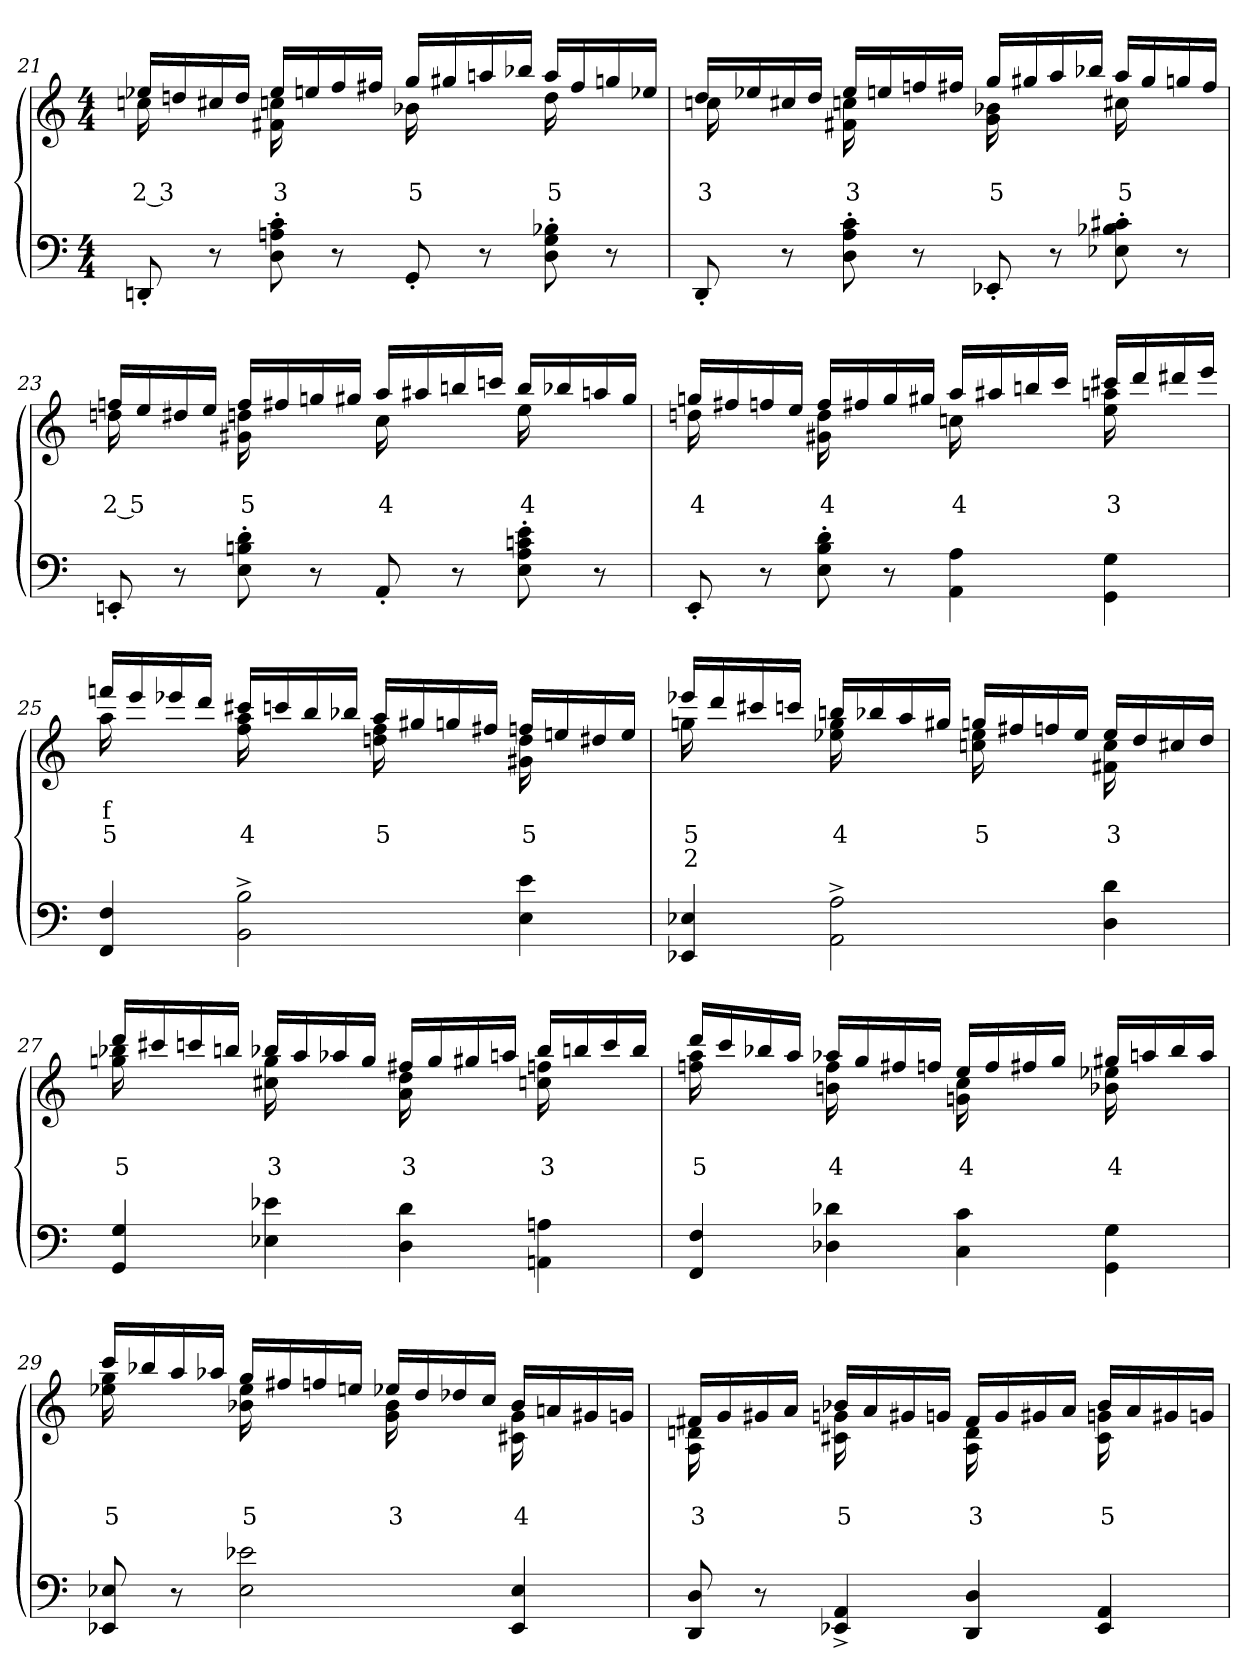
**kern	**kern	**text	**text	**text
*part2	*part1	*part1	*part1	*part1
*staff2	*staff1	*staff1	*staff1	*staff1
*clefF4	*clefG2	*	*	*
*k[]	*k[]	*	*	*
*M4/4	*M4/4	*	*	*
=21	=21	=21	=21	=21
*	*^	*	*	*
8DDn'>	16ee-XLL	16ccn	.	2 3	.
.	16ddn	8.ryy	.	.	.
8r	16cc#X	.	.	.	.
.	16ddJJ	.	.	.	.
8c'> 8An'> 8D'>	16ee-LL	16ccn 16f#	.	3	.
.	16een	8.ryy	.	.	.
8r	16ff	.	.	.	.
.	16ff#XJJ	.	.	.	.
8GG'>	16ggLL	16b-	.	5	.
.	16gg#X	8.ryy	.	.	.
8r	16aan	.	.	.	.
.	16bb-XJJ	.	.	.	.
8B-X'> 8G'> 8D'>	16aaLL	16dd	.	5	.
.	16ff#	8.ryy	.	.	.
8r	16ggn	.	.	.	.
.	16ee-XJJ	.	.	.	.
=22	=22	=22	=22	=22	=22
8DD'>	16ddLL	16ccn	.	3	.
.	16ee-X	8.ryy	.	.	.
8r	16cc#X	.	.	.	.
.	16ddJJ	.	.	.	.
8c'> 8A'> 8D'>	16ee-LL	16ccn 16f#	.	3	.
.	16een	8.ryy	.	.	.
8r	16ffn	.	.	.	.
.	16ff#XJJ	.	.	.	.
8EE-X'>	16ggLL	16b- 16g	.	5	.
.	16gg#X	8.ryy	.	.	.
8r	16aa	.	.	.	.
.	16bb-XJJ	.	.	.	.
8c#X'> 8B-X'> 8E-'>	16aaLL	16cc#X	.	5	.
.	16gg#	8.ryy	.	.	.
8r	16ggn	.	.	.	.
.	16ff#JJ	.	.	.	.
=23	=23	=23	=23	=23	=23
8EEn'>	16ffnLL	16ddn	.	2 5	.
.	16ee	8.ryy	.	.	.
8r	16dd#X	.	.	.	.
.	16eeJJ	.	.	.	.
8d'> 8Bn'> 8E'>	16ffLL	16ddn 16g#	.	5	.
.	16ff#X	8.ryy	.	.	.
8r	16ggn	.	.	.	.
.	16gg#XJJ	.	.	.	.
8AA'>	16aaLL	16cc	.	4	.
.	16aa#X	8.ryy	.	.	.
8r	16bbn	.	.	.	.
.	16cccnJJ	.	.	.	.
8e'> 8cn'> 8A'> 8E'>	16bbLL	16ee	.	4	.
.	16bb-X	8.ryy	.	.	.
8r	16aan	.	.	.	.
.	16gg#JJ	.	.	.	.
=24	=24	=24	=24	=24	=24
8EE'>	16ggnLL	16ddn	.	4	.
.	16ff#X	8.ryy	.	.	.
8r	16ffn	.	.	.	.
.	16eeJJ	.	.	.	.
8d'> 8B'> 8E'>	16ffLL	16dd 16g#	.	4	.
.	16ff#X	8.ryy	.	.	.
8r	16gg	.	.	.	.
.	16gg#XJJ	.	.	.	.
4A 4AA	16aaLL	16ccn	.	4	.
.	16aa#X	8.ryy	.	.	.
.	16bbn	.	.	.	.
.	16cccJJ	.	.	.	.
4G\ 4GG\	16ccc#XLL	16aan 16ee	.	3	.
.	16ddd	8.ryy	.	.	.
.	16ddd#X	.	.	.	.
.	16eeeJJ	.	.	.	.
=25	=25	=25	=25	=25	=25
4F 4FF	16fffnLL	16aa	f	5	.
.	16eee	8.ryy	.	.	.
.	16eee-X	.	.	.	.
.	16dddJJ	.	.	.	.
2B^> 2BB^>	16ccc#XLL	16aa 16ff	.	4	.
.	16cccn	8.ryy	.	.	.
.	16bb	.	.	.	.
.	16bb-XJJ	.	.	.	.
.	16aaLL	16ff 16ddn	.	5	.
.	16gg#X	8.ryy	.	.	.
.	16ggn	.	.	.	.
.	16ff#XJJ	.	.	.	.
4e 4E	16ffnLL	16dd 16g#X	.	5	.
.	16een	8.ryy	.	.	.
.	16dd#X	.	.	.	.
.	16eeJJ	.	.	.	.
=26	=26	=26	=26	=26	=26
4E-X 4EE-X	16eee-XLL	16ggn	.	5	2
.	16ddd	8.ryy	.	.	.
.	16ccc#X	.	.	.	.
.	16cccnJJ	.	.	.	.
2A^> 2AA^>	16bbnLL	16gg 16ee-	.	4	.
.	16bb-X	8.ryy	.	.	.
.	16aa	.	.	.	.
.	16gg#XJJ	.	.	.	.
.	16ggnLL	16ee- 16ccn	.	5	.
.	16ff#X	8.ryy	.	.	.
.	16ffn	.	.	.	.
.	16ee-JJ	.	.	.	.
4d 4D	16ee-LL	16cc 16f#X	.	3	.
.	16dd	8.ryy	.	.	.
.	16cc#X	.	.	.	.
.	16ddJJ	.	.	.	.
=27	=27	=27	=27	=27	=27
4G 4GG	16dddLL	16bb-X 16ggn	.	5	.
.	16ccc#X	8.ryy	.	.	.
.	16cccn	.	.	.	.
.	16bbnJJ	.	.	.	.
4e-X 4E-X	16bb-XLL	16gg 16cc#X	.	3	.
.	16aa	8.ryy	.	.	.
.	16aa-X	.	.	.	.
.	16ggJJ	.	.	.	.
4d 4D	16ff#XLL	16dd 16a	.	3	.
.	16gg	8.ryy	.	.	.
.	16gg#X	.	.	.	.
.	16aanJJ	.	.	.	.
4An 4AAn	16bb-LL	16ffn 16ccn	.	3	.
.	16bbn	8.ryy	.	.	.
.	16ccc	.	.	.	.
.	16bbJJ	.	.	.	.
=28	=28	=28	=28	=28	=28
4F 4FF	16dddLL	16aa 16ffn	.	5	.
.	16ccc	8.ryy	.	.	.
.	16bb-X	.	.	.	.
.	16aaJJ	.	.	.	.
4d-X 4D-X	16aa-XLL	16ff 16bn	.	4	.
.	16gg	8.ryy	.	.	.
.	16ff#X	.	.	.	.
.	16ffnJJ	.	.	.	.
4c 4C	16eeLL	16cc 16gn	.	4	.
.	16ff	8.ryy	.	.	.
.	16ff#X	.	.	.	.
.	16ggJJ	.	.	.	.
4G\ 4GG\	16gg#XLL	16ee-X 16b-X	.	4	.
.	16aan	8.ryy	.	.	.
.	16bb-	.	.	.	.
.	16aaJJ	.	.	.	.
=29	=29	=29	=29	=29	=29
8E-X 8EE-X	16cccLL	16gg 16ee-	.	5	.
.	16bb-X	8.ryy	.	.	.
8r	16aa	.	.	.	.
.	16aa-XJJ	.	.	.	.
2e- 2E-	16ggLL	16ee- 16b-	.	5	.
.	16ff#X	8.ryy	.	.	.
.	16ffn	.	.	.	.
.	16eenJJ	.	.	.	.
.	16ee-XLL	16b- 16g	.	3	.
.	16dd	8.ryy	.	.	.
.	16dd-X	.	.	.	.
.	16ccJJ	.	.	.	.
4E- 4EE-	16b-LL	16g 16c#X	.	4	.
.	16an	8.ryy	.	.	.
.	16g#X	.	.	.	.
.	16gnJJ	.	.	.	.
=30	=30	=30	=30	=30	=30
8D 8DD	16f#XLL	16dn 16A	.	3	.
.	16g	8.ryy	.	.	.
8r	16g#X	.	.	.	.
.	16aJJ	.	.	.	.
4AA^> 4EE-X^>	16b-XLL	16gn 16c#X	.	5	.
.	16a	8.ryy	.	.	.
.	16g#	.	.	.	.
.	16gnJJ	.	.	.	.
4D 4DD	16f#LL	16d 16A	.	3	.
.	16g	8.ryy	.	.	.
.	16g#X	.	.	.	.
.	16aJJ	.	.	.	.
4AA 4EE-	16b-LL	16gn 16c#	.	5	.
.	16a	8.ryy	.	.	.
.	16g#	.	.	.	.
.	16gnJJ	.	.	.	.
*	*v	*v	*	*	*
=	=	=	=	=
*-	*-	*-	*-	*-
